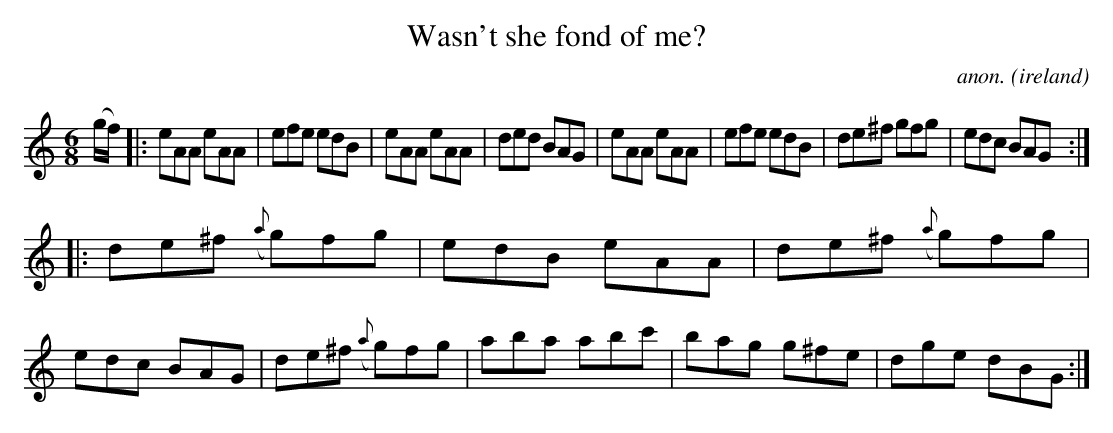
X:1
T:Wasn't she fond of me?
O:ireland
C:anon.
M:6/8
L:1/8
K:Am
(g/f/)|:eAA eAA|efe edB|eAA eAA|ded BAG|eAA eAA|efe edB|de^f gfg|edc BAG:|
|:de^f ({a}g)fg|edB eAA|de^f ({a}g)fg|edc BAG|de^f ({a}g)fg|aba abc'|bag g^fe|dge dBG:|
